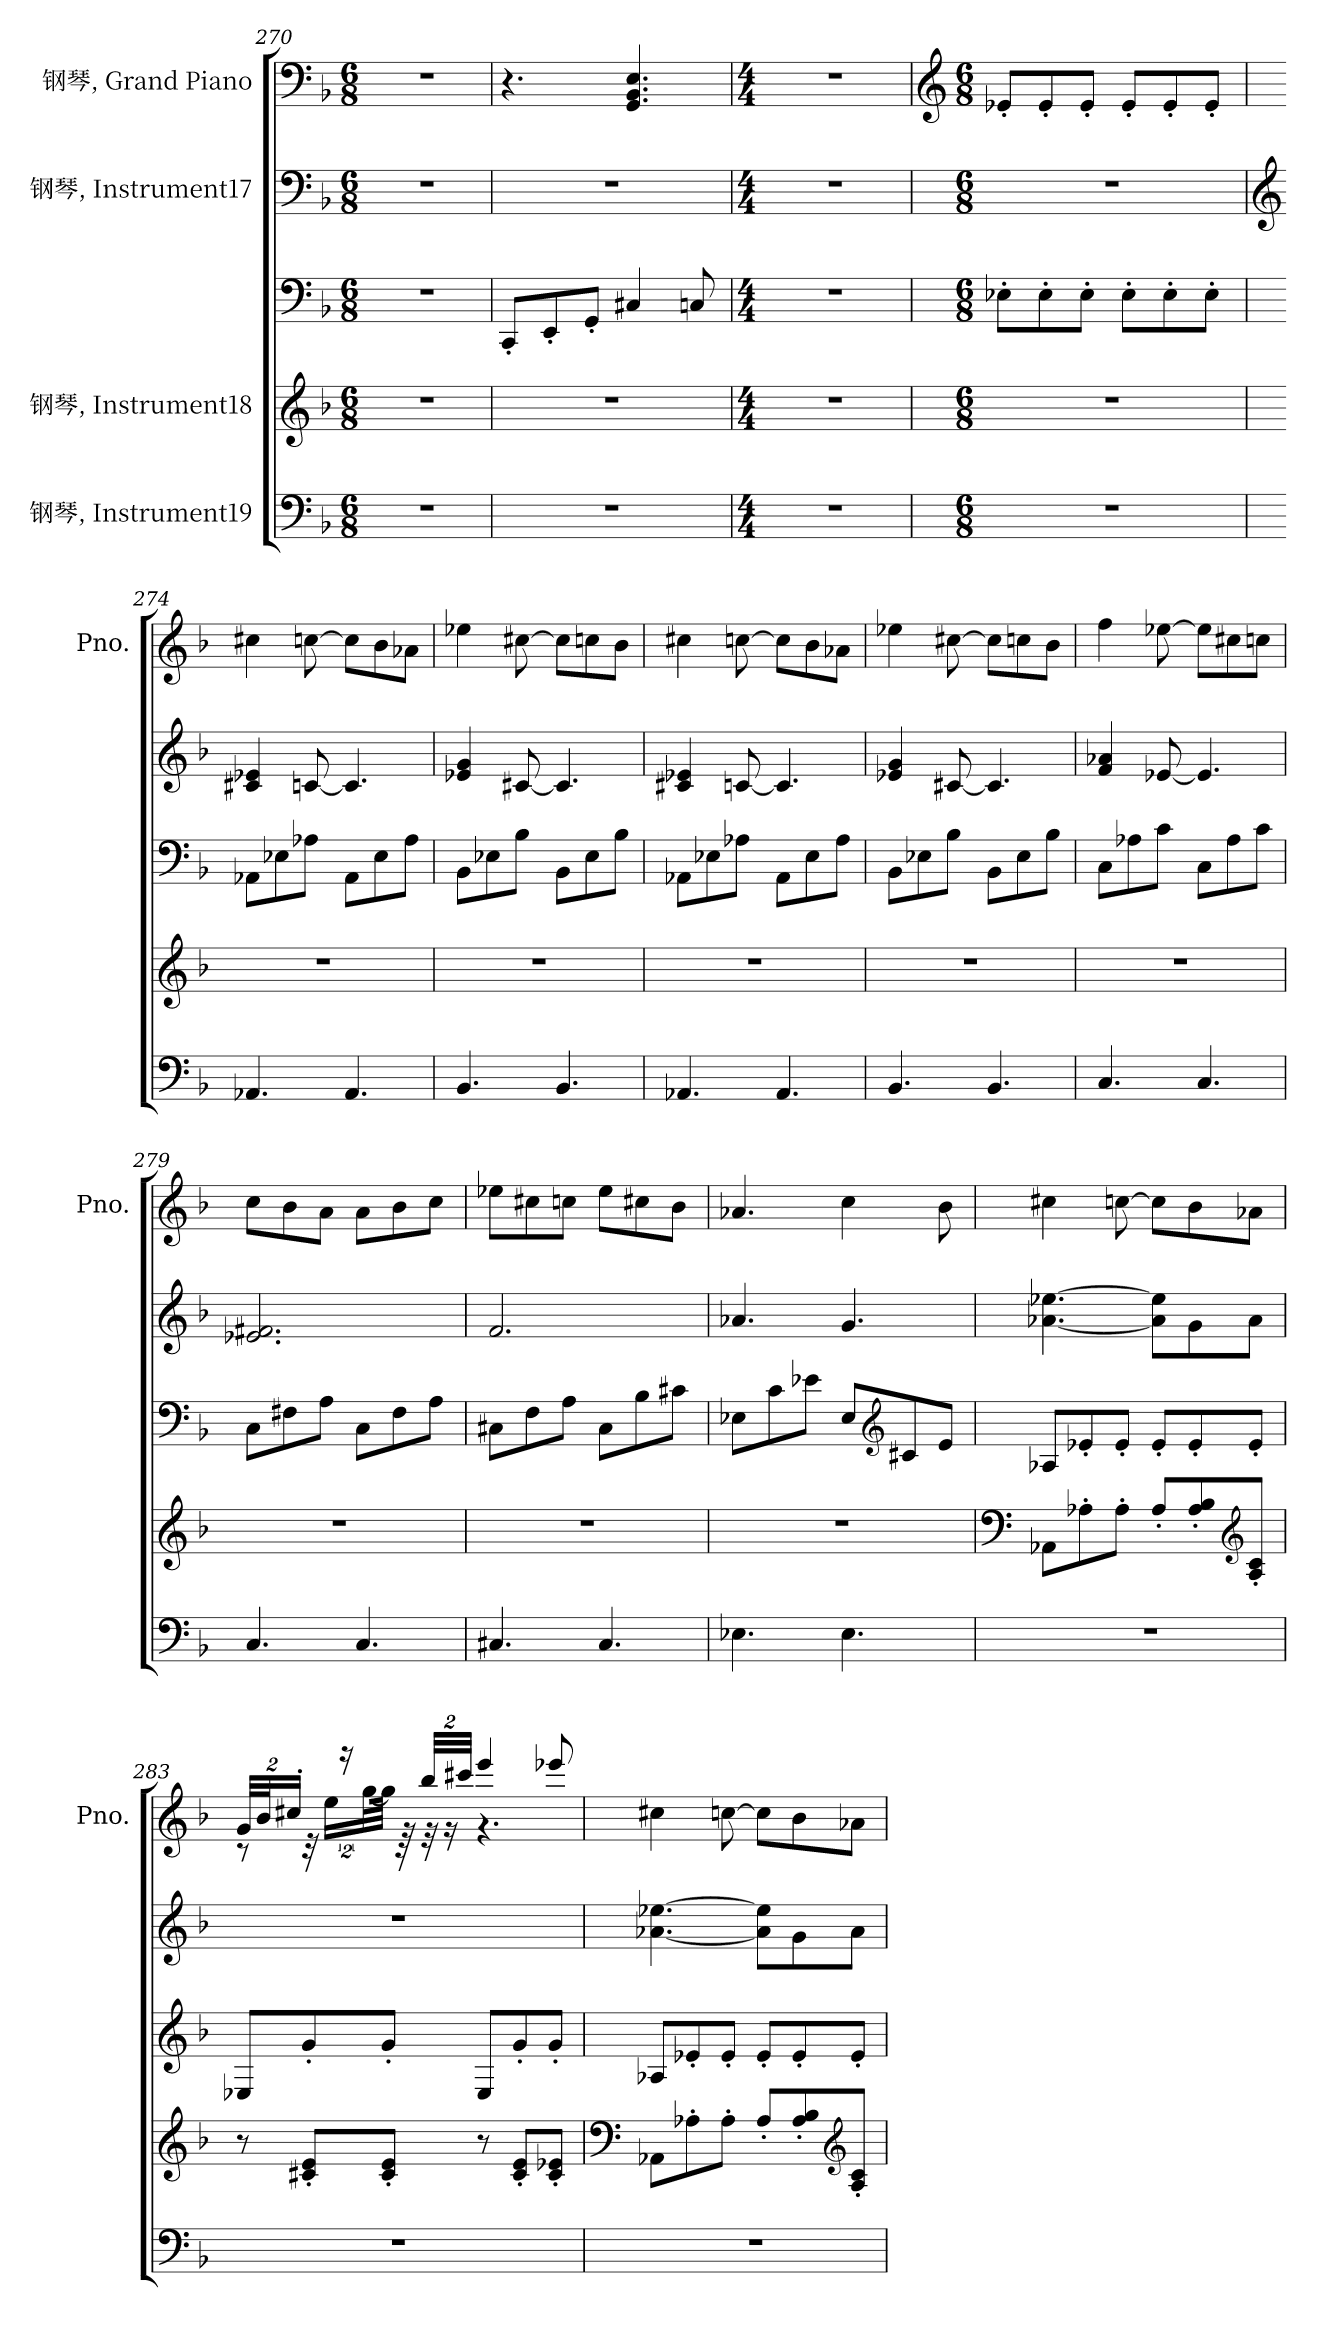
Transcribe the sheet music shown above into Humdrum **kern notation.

**kern	**kern	**kern	**kern	**kern
*part4	*part3	*part3	*part2	*part1
*staff5	*staff4	*staff3	*staff2	*staff1
*I"钢琴, Instrument19	*I"钢琴, Instrument18	*	*I"钢琴, Instrument17	*I"钢琴, Grand Piano
*	*	*	*	*I'Pno.
*clefF4	*clefG2	*clefF4	*clefF4	*clefF4
*k[b-]	*k[b-]	*k[b-]	*k[b-]	*k[b-]
*M6/8	*M6/8	*M6/8	*M6/8	*M6/8
=270	=270	=270	=270	=270
2.r	2.r	2.r	2.r	2.r
=271	=271	=271	=271	=271
2.r	2.r	8CC'/L	2.r	4.r
.	.	8EE'/	.	.
.	.	8GG'/J	.	.
.	.	4C#X/	.	4.GG/ 4.BB-/ 4.E/
.	.	8Cn/	.	.
=272	=272	=272	=272	=272
*M4/4	*M4/4	*M4/4	*M4/4	*M4/4
1r	1r	1r	1r	1r
=273	=273	=273	=273	=273
*	*	*	*	*clefG2
*M6/8	*M6/8	*M6/8	*M6/8	*M6/8
2.r	2.r	8E-X'\L	2.r	8e-X'/L
.	.	8E-'\	.	8e-'/
.	.	8E-'\J	.	8e-'/J
.	.	8E-'\L	.	8e-'/L
.	.	8E-'\	.	8e-'/
.	.	8E-'\J	.	8e-'/J
!!LO:PB:g=z
=274	=274	=274	=274	=274
*	*	*	*clefG2	*
4.AA-X/	2.r	8AA-X\L	4c#X/ 4e-X/	4cc#X\
.	.	8E-X\	.	.
.	.	8A-X\J	[8cn/	[8ccn\
4.AA-/	.	8AA-\L	4.c/]	8cc\L]
.	.	8E-\	.	8b-\
.	.	8A-\J	.	8a-X\J
=275	=275	=275	=275	=275
4.BB-/	2.r	8BB-\L	4e-X/ 4g/	4ee-X\
.	.	8E-X\	.	.
.	.	8B-\J	[8c#X/	[8cc#X\
4.BB-/	.	8BB-\L	4.c#/]	8cc#\L]
.	.	8E-\	.	8ccn\
.	.	8B-\J	.	8b-\J
=276	=276	=276	=276	=276
4.AA-X/	2.r	8AA-X\L	4c#X/ 4e-X/	4cc#X\
.	.	8E-X\	.	.
.	.	8A-X\J	[8cn/	[8ccn\
4.AA-/	.	8AA-\L	4.c/]	8cc\L]
.	.	8E-\	.	8b-\
.	.	8A-\J	.	8a-X\J
=277	=277	=277	=277	=277
4.BB-/	2.r	8BB-\L	4e-X/ 4g/	4ee-X\
.	.	8E-X\	.	.
.	.	8B-\J	[8c#X/	[8cc#X\
4.BB-/	.	8BB-\L	4.c#/]	8cc#\L]
.	.	8E-\	.	8ccn\
.	.	8B-\J	.	8b-\J
!!LO:LB:g=z
=278	=278	=278	=278	=278
4.C/	2.r	8C\L	4f/ 4a-X/	4ff\
.	.	8A-X\	.	.
.	.	8c\J	[8e-X/	[8ee-X\
4.C/	.	8C\L	4.e-/]	8ee-\L]
.	.	8A-\	.	8cc#X\
.	.	8c\J	.	8ccn\J
=279	=279	=279	=279	=279
4.C/	2.r	8C\L	2.e-X/ 2.f#X/	8cc\L
.	.	8F#X\	.	8b-\
.	.	8A\J	.	8a\J
4.C/	.	8C\L	.	8a\L
.	.	8F#\	.	8b-\
.	.	8A\J	.	8cc\J
=280	=280	=280	=280	=280
4.C#X/	2.r	8C#X\L	2.f/	8ee-X\L
.	.	8F\	.	8cc#X\
.	.	8A\J	.	8ccn\J
4.C#/	.	8C#\L	.	8ee-\L
.	.	8B-\	.	8cc#X\
.	.	8c#X\J	.	8b-\J
=281	=281	=281	=281	=281
4.E-X\	2.r	8E-X\L	4.a-X/	4.a-X/
.	.	8c\	.	.
.	.	8e-X\J	.	.
4.E-\	.	8E-/L	4.g/	4cc\
*	*	*clefG2	*	*
.	.	8c#X/	.	.
.	.	8e-/J	.	8b-\
!!LO:PB:g=z
=282	=282	=282	=282	=282
*	*clefF4	*	*	*
2.r	8AA-X\L	8A-X/L	[4.a-X\ [4.ee-X\	4cc#X\
.	8A-X'\	8e-X'/	.	.
.	8A-'\J	8e-'/J	.	[8ccn\
.	8A-'/L	8e-'/L	8a-\] 8ee-\]L	8cc\L]
.	8A-/' 8B-/'	8e-'/	8g\	8b-\
*	*clefG2	*	*	*
.	8A-/' 8c/'J	8e-'/J	8a-\J	8a-X\J
=283	=283	=283	=283	=283
*	*	*	*	*^
2.r	8r	8E-X/L	2.r	64%3g/LL	8r
.	.	.	.	64%3b-/J	.
.	.	.	.	32%3cc#X'/J	.
.	8c#X/' 8e/'L	8g'/	.	.	32r
.	.	.	.	.	16ee\LL
.	.	.	.	32%3r	.
.	.	.	.	.	[32gg\L
.	8c#/' 8e/'J	8g'/J	.	.	64gg\JJJk]
.	.	.	.	.	64r
.	.	.	.	64%3bb-/LL	32r
.	.	.	.	.	16r
.	.	.	.	64%3ccc#X/JJ	.
.	8r	8E-/L	.	4eee/	4.r
.	8c#/' 8e/'L	8g'/	.	.	.
.	8c#/' 8e-X/'J	8g'/J	.	8eee-X/	.
*	*	*	*	*v	*v
=284	=284	=284	=284	=284
*	*clefF4	*	*	*
2.r	8AA-X\L	8A-X/L	[4.a-X\ [4.ee-X\	4cc#X\
.	8A-X'\	8e-X'/	.	.
.	8A-'\J	8e-'/J	.	[8ccn\
.	8A-'/L	8e-'/L	8a-\] 8ee-\]L	8cc\L]
.	8A-/' 8B-/'	8e-'/	8g\	8b-\
*	*clefG2	*	*	*
.	8A-/' 8c/'J	8e-'/J	8a-\J	8a-X\J
=	=	=	=	=
*-	*-	*-	*-	*-
